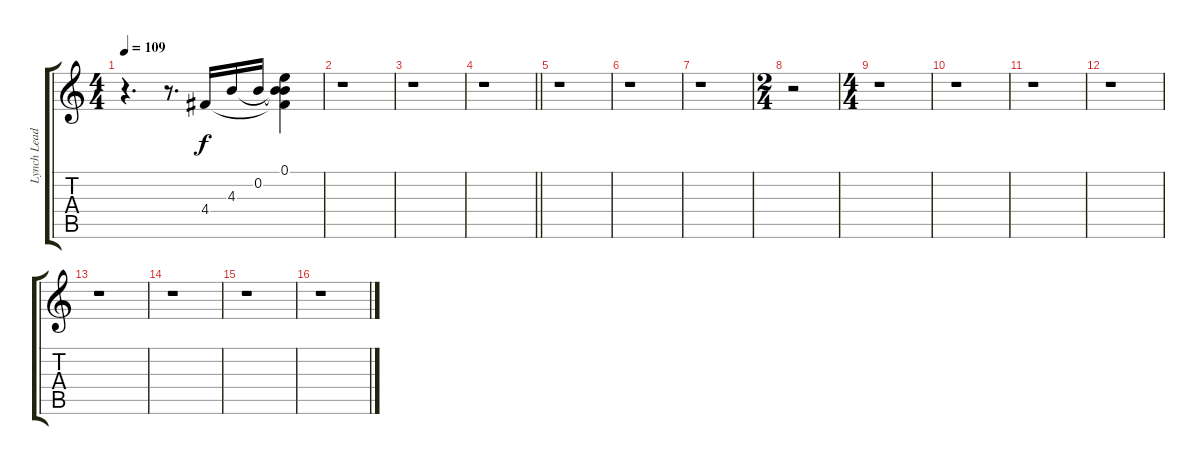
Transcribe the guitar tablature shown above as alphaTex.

\track ("Lynch Lead Overdub" "Lynch Lead") {instrument distortionguitar}
\staff {score tabs}
\tuning (E4 B3 G3 D3 A2 E2) {hide}
\ts (4 4)
\tempo 109
\clef g2
\ks c
r.4{d dy f} r.8{d} 4.4.16 4.3.16 0.2.16 (0.1 0.2{t} 4.3{t} 4.4{t}).4 |
r.1 |
r.1 |
\barLineRight lightlight
r.1 |
r.1 |
r.1 |
r.1 |
\ts (2 4)
r.2 |
\ts (4 4)
r.1 |
r.1 |
r.1 |
r.1 |
r.1 |
r.1 |
r.1 |
r.1
